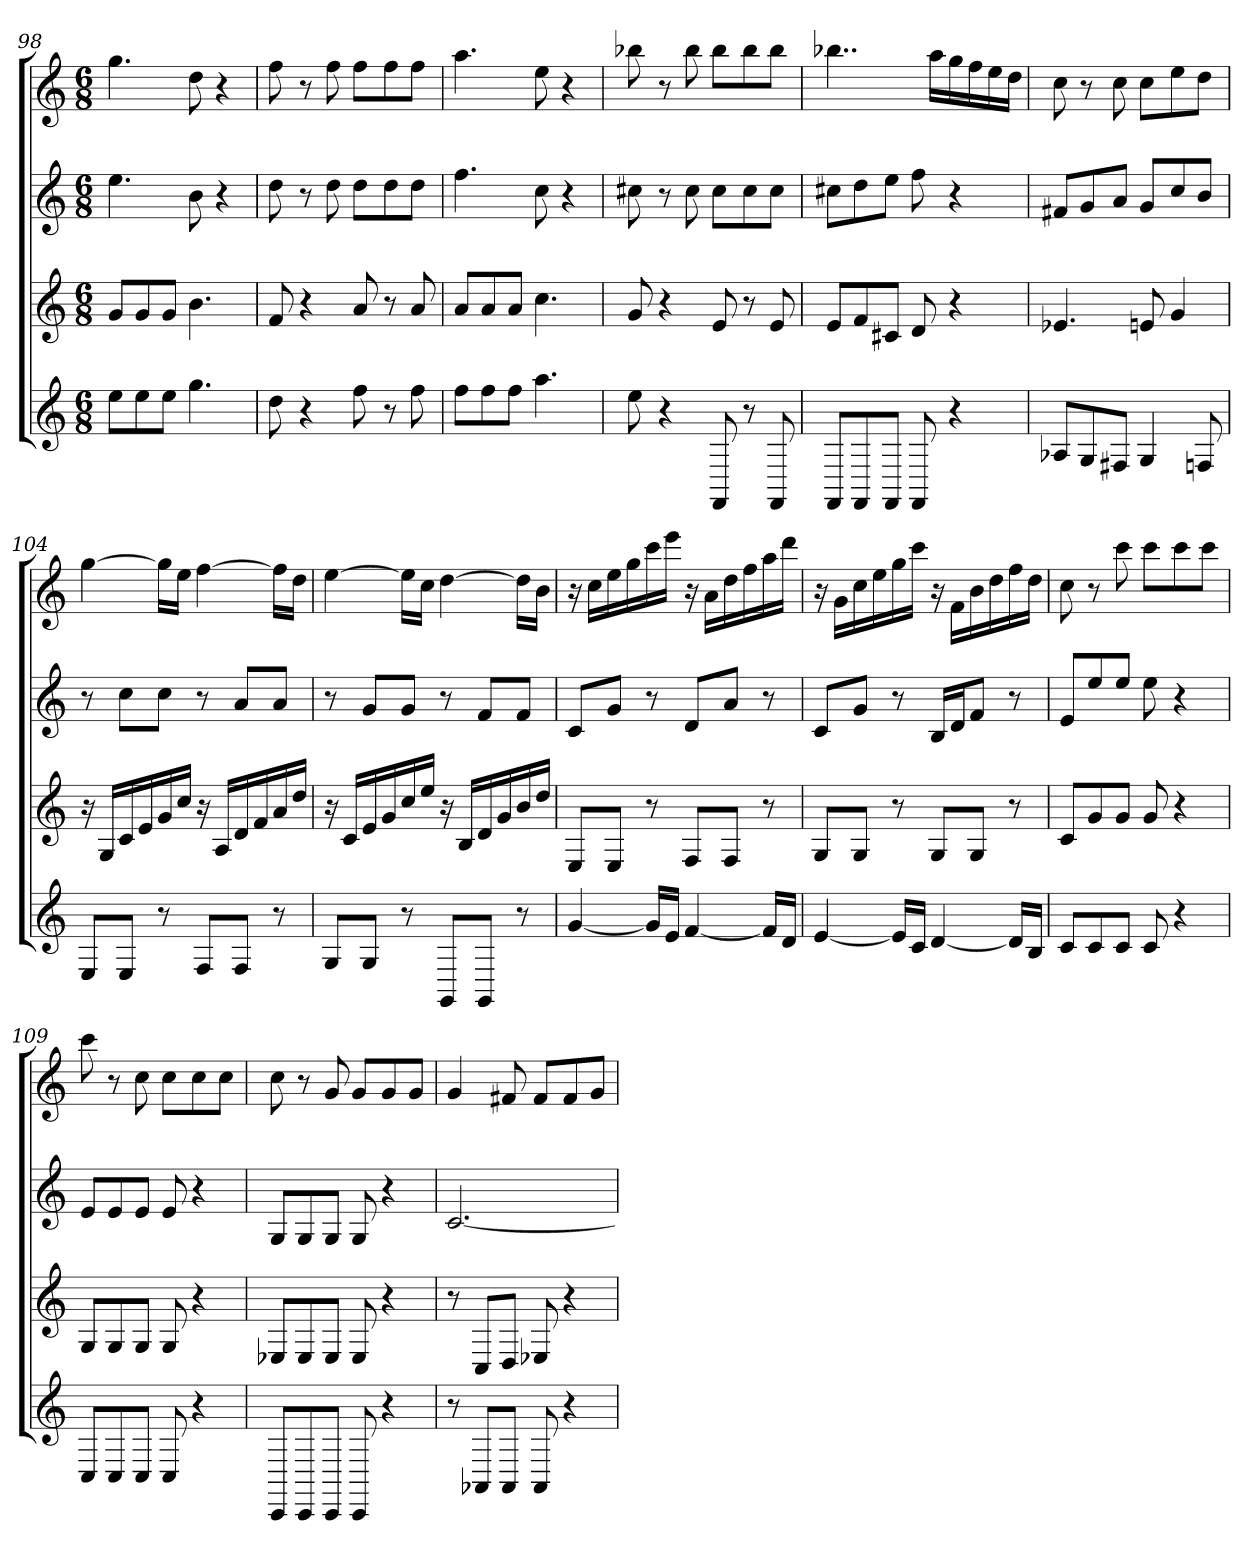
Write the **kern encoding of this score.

**kern	**kern	**kern	**kern
*part4	*part3	*part2	*part1
*staff4	*staff3	*staff2	*staff1
*k[]	*k[]	*k[]	*k[]
*C:	*C:	*C:	*C:
*M6/8	*M6/8	*M6/8	*M6/8
=98	=98	=98	=98
8eeL	8gL	4.ee	4.gg
8ee	8g	.	.
8eeJ	8gJ	.	.
4.gg	4.b	8b	8dd
.	.	4r	4r
=99	=99	=99	=99
8dd	8f	8dd	8ff
4r	4r	8r	8r
.	.	8dd	8ff
8ff	8a	8ddL	8ffL
8r	8r	8dd	8ff
8ff	8a	8ddJ	8ffJ
=100	=100	=100	=100
8ffL	8aL	4.ff	4.aa
8ff	8a	.	.
8ffJ	8aJ	.	.
4.aa	4.cc	8cc	8ee
.	.	4r	4r
=101	=101	=101	=101
8ee	8g	8cc#X	8bb-X
4r	4r	8r	8r
.	.	8cc#	8bb-
8FF	8e	8cc#L	8bb-L
8r	8r	8cc#	8bb-
8FF	8e	8cc#J	8bb-J
=102	=102	=102	=102
8FFL	8eL	8cc#XL	4..bb-X
8FF	8f	8dd	.
8FFJ	8c#XJ	8eeJ	.
8FF	8d	8ff	.
.	.	.	16aaLL
4r	4r	4r	16gg
.	.	.	16ff
.	.	.	16ee
.	.	.	16ddJJ
=103	=103	=103	=103
8A-XL	4.e-X	8f#XL	8cc
8G	.	8g	8r
8F#XJ	.	8aJ	8cc
4G	8en	8gL	8ccL
.	4g	8cc	8ee
8Fn	.	8bJ	8ddJ
=104	=104	=104	=104
8EL	16r	8r	[4gg
.	16GLL	.	.
8EJ	16c	8ccL	.
.	16e	.	.
8r	16g	8ccJ	16ggLL]
.	16ccJJ	.	16eeJJ
8FL	16r	8r	[4ff
.	16ALL	.	.
8FJ	16d	8aL	.
.	16f	.	.
8r	16a	8aJ	16ffLL]
.	16ddJJ	.	16ddJJ
=105	=105	=105	=105
8GL	16r	8r	[4ee
.	16cLL	.	.
8GJ	16e	8gL	.
.	16g	.	.
8r	16cc	8gJ	16eeLL]
.	16eeJJ	.	16ccJJ
8GGL	16r	8r	[4dd
.	16BLL	.	.
8GGJ	16d	8fL	.
.	16g	.	.
8r	16b	8fJ	16ddLL]
.	16ddJJ	.	16bJJ
=106	=106	=106	=106
[4g	8EL	8cL	16r
.	.	.	16ccLL
.	8EJ	8gJ	16ee
.	.	.	16gg
16gLL]	8r	8r	16ccc
16eJJ	.	.	16eeeJJ
[4f	8FL	8dL	16r
.	.	.	16aLL
.	8FJ	8aJ	16dd
.	.	.	16ff
16fLL]	8r	8r	16aa
16dJJ	.	.	16dddJJ
=107	=107	=107	=107
[4e	8GL	8cL	16r
.	.	.	16gLL
.	8GJ	8gJ	16cc
.	.	.	16ee
16eLL]	8r	8r	16gg
16cJJ	.	.	16cccJJ
[4d	8GL	16BLL	16r
.	.	16dJ	16fLL
.	8GJ	8fJ	16b
.	.	.	16dd
16dLL]	8r	8r	16ff
16BJJ	.	.	16ddJJ
=108	=108	=108	=108
8cL	8cL	8eL	8cc
8c	8g	8ee	8r
8cJ	8gJ	8eeJ	8ccc
8c	8g	8ee	8cccL
4r	4r	4r	8ccc
.	.	.	8cccJ
=109	=109	=109	=109
8CL	8GL	8eL	8ccc
8C	8G	8e	8r
8CJ	8GJ	8eJ	8cc
8C	8G	8e	8ccL
4r	4r	4r	8cc
.	.	.	8ccJ
=110	=110	=110	=110
8CCL	8E-XL	8GL	8cc
8CC	8E-	8G	8r
8CCJ	8E-J	8GJ	8g
8CC	8E-	8G	8gL
4r	4r	4r	8g
.	.	.	8gJ
=111	=111	=111	=111
8r	8r	[2.c	4g
8AA-XL	8CL	.	.
8AA-J	8DJ	.	8f#X
8AA-	8E-X	.	8f#L
4r	4r	.	8f#
.	.	.	8gJ
=	=	=	=
*-	*-	*-	*-
